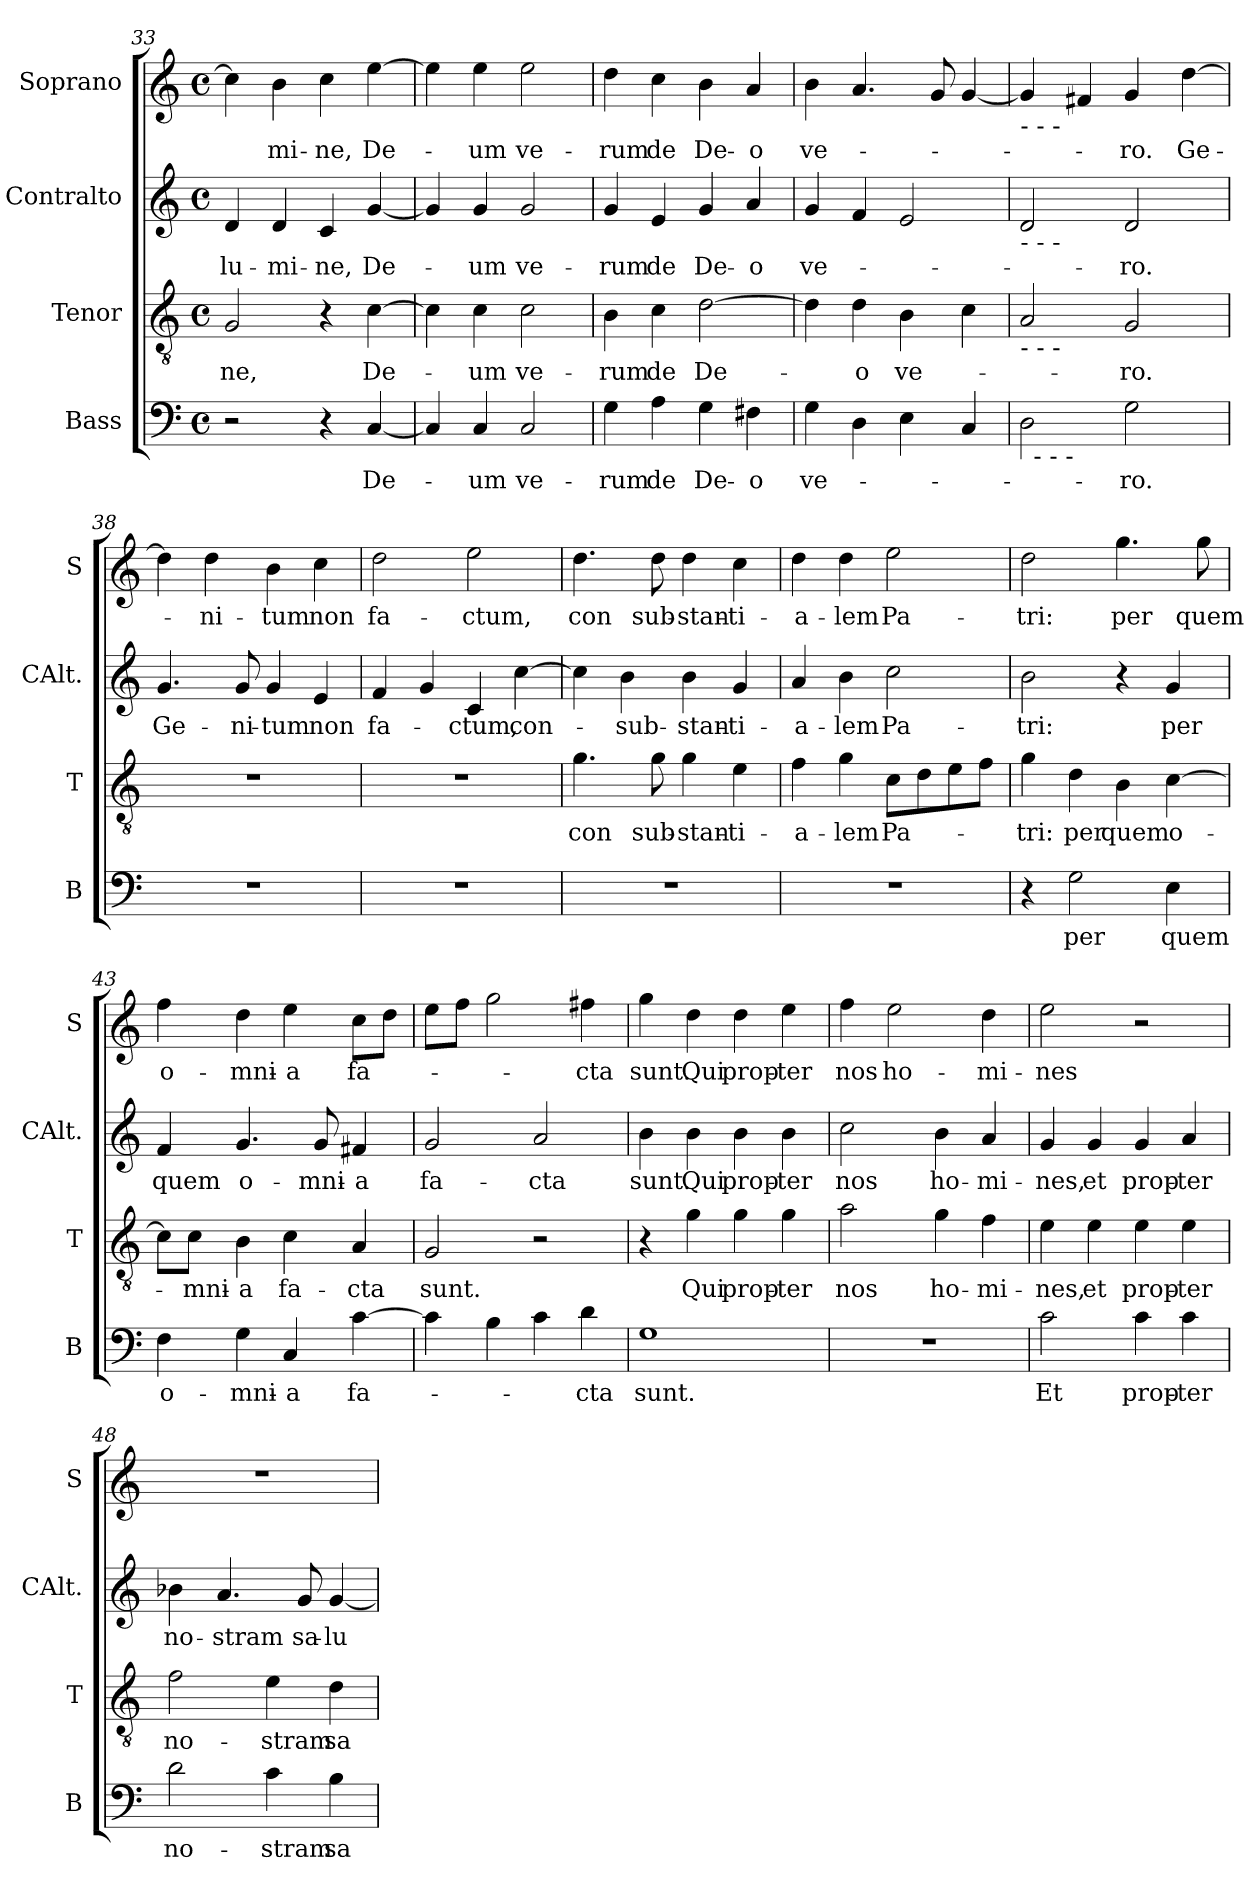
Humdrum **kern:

**kern	**text	**kern	**text	**kern	**text	**kern	**text
*part4	*part4	*part3	*part3	*part2	*part2	*part1	*part1
*staff4	*staff4	*staff3	*staff3	*staff2	*staff2	*staff1	*staff1
*I"Bass	*	*I"Tenor	*	*I"Contralto	*	*I"Soprano	*
*I'B	*	*I'T	*	*I'CAlt.	*	*I'S	*
!!LO:LB:g=z
*clefF4	*	*clefGv2	*	*clefG2	*	*clefG2	*
*k[]	*	*k[]	*	*k[]	*	*k[]	*
*C:	*	*C:	*	*C:	*	*C:	*
*M4/4	*	*M4/4	*	*M4/4	*	*M4/4	*
*met(c)	*	*met(c)	*	*met(c)	*	*met(c)	*
=33	=33	=33	=33	=33	=33	=33	=33
2r	.	2G/	-ne,	4d/	lu-	4cc\]	.
.	.	.	.	4d/	-mi-	4b\	-mi-
4r	.	4r	.	4c/	-ne,	4cc\	-ne,
[4C/	De-	[4c\	De-	[4g/	De-	[4ee\	De-
=34	=34	=34	=34	=34	=34	=34	=34
4C/]	.	4c\]	.	4g/]	.	4ee\]	.
4C/	-um	4c\	-um	4g/	-um	4ee\	-um
2C/	ve-	2c\	ve-	2g/	ve-	2ee\	ve-
=35	=35	=35	=35	=35	=35	=35	=35
4G\	-rum	4B\	-rum	4g/	-rum	4dd\	-rum
4A\	de	4c\	de	4e/	de	4cc\	de
4G\	De-	[2d\	De-	4g/	De-	4b\	De-
4F#X\	-o	.	.	4a/	-o	4a/	-o
=36	=36	=36	=36	=36	=36	=36	=36
4G\	ve-	4d\]	.	4g/	ve-	4b\	ve-
4D\	.	4d\	-o	4f/	.	4.a/	.
4E\	.	4B\	ve-	2e/	.	.	.
.	.	.	.	.	.	8g/	.
4C/	.	4c\	.	.	.	[4g/	.
!!LO:PB:g=z
=37	=37	=37	=37	=37	=37	=37	=37
!	!	!	!	!	!	!LO:TX:b:t=-        -        -	!
!	!	!	!	!LO:TX:b:t=-        -        -	!	!	!
!	!	!LO:TX:b:t=-        -        -	!	!	!	!	!
*^	*	*	*	*	*	*	*
2D\	32ryy	.	2A/	.	2d/	.	4g/]	.
!	!LO:TX:b:t=-        -        -	!	!	!	!	!	!	!
.	2ryy	.	.	.	.	.	.	.
.	.	.	.	.	.	.	4f#X/	.
2G\	.	-ro.	2G/	-ro.	2d/	-ro.	4g/	-ro.
.	4...ryy	.	.	.	.	.	.	.
.	.	.	.	.	.	.	[4dd\	Ge-
*v	*v	*	*	*	*	*	*	*
=38	=38	=38	=38	=38	=38	=38	=38
1r	.	1r	.	4.g/	Ge-	4dd\]	.
.	.	.	.	.	.	4dd\	-ni-
.	.	.	.	8g/	-ni-	.	.
.	.	.	.	4g/	-tum	4b\	-tum
.	.	.	.	4e/	non	4cc\	non
=39	=39	=39	=39	=39	=39	=39	=39
1r	.	1r	.	4f/	fa-	2dd\	fa-
.	.	.	.	4g/	.	.	.
.	.	.	.	4c/	-ctum,	2ee\	-ctum,
.	.	.	.	[4cc\	con-	.	.
=40	=40	=40	=40	=40	=40	=40	=40
1r	.	4.g\	con	4cc\]	.	4.dd\	con
.	.	.	.	4b\	-sub-	.	.
.	.	8g\	sub-	.	.	8dd\	sub-
.	.	4g\	-stan-	4b\	-stan-	4dd\	-stan-
.	.	4e\	-ti-	4g/	-ti-	4cc\	-ti-
!!LO:LB:g=z
=41	=41	=41	=41	=41	=41	=41	=41
1r	.	4f\	-a-	4a/	-a-	4dd\	-a-
.	.	4g\	-lem	4b\	-lem	4dd\	-lem
.	.	8c\L	Pa-	2cc\	Pa-	2ee\	Pa-
.	.	8d\	.	.	.	.	.
.	.	8e\	.	.	.	.	.
.	.	8f\J	.	.	.	.	.
=42	=42	=42	=42	=42	=42	=42	=42
4r	.	4g\	-tri:	2b\	-tri:	2dd\	-tri:
2G\	per	4d\	per	.	.	.	.
.	.	4B\	quem	4r	.	4.gg\	per
4E\	quem	[4c\	o-	4g/	per	.	.
.	.	.	.	.	.	8gg\	quem
=43	=43	=43	=43	=43	=43	=43	=43
4F\	o-	8c\L]	.	4f/	quem	4ff\	o-
.	.	8c\J	-mni-	.	.	.	.
4G\	-mni-	4B\	-a	4.g/	o-	4dd\	-mni-
4C/	-a	4c\	fa-	.	.	4ee\	-a
.	.	.	.	8g/	-mni-	.	.
[4c\	fa-	4A/	-cta	4f#X/	-a	8cc\L	fa-
.	.	.	.	.	.	8dd\J	.
=44	=44	=44	=44	=44	=44	=44	=44
4c\]	.	2G/	sunt.	2g/	fa-	8ee\L	.
.	.	.	.	.	.	8ff\J	.
4B\	.	.	.	.	.	2gg\	.
4c\	.	2r	.	2a/	-cta	.	.
4d\	-cta	.	.	.	.	4ff#X\	-cta
!!LO:LB:g=z
=45	=45	=45	=45	=45	=45	=45	=45
1G	sunt.	4r	.	4b\	sunt.	4gg\	sunt.
.	.	4g\	Qui	4b\	Qui	4dd\	Qui
.	.	4g\	prop-	4b\	prop-	4dd\	prop-
.	.	4g\	-ter	4b\	-ter	4ee\	-ter
=46	=46	=46	=46	=46	=46	=46	=46
1r	.	2a\	nos	2cc\	nos	4ff\	nos
.	.	.	.	.	.	2ee\	ho-
.	.	4g\	ho-	4b\	ho-	.	.
.	.	4f\	-mi-	4a/	-mi-	4dd\	-mi-
=47	=47	=47	=47	=47	=47	=47	=47
2c\	Et	4e\	-nes,	4g/	-nes,	2ee\	-nes
.	.	4e\	et	4g/	et	.	.
4c\	prop-	4e\	prop-	4g/	prop-	2r	.
4c\	-ter	4e\	-ter	4a/	-ter	.	.
=48	=48	=48	=48	=48	=48	=48	=48
2d\	no-	2f\	no-	4b-X\	no-	1r	.
.	.	.	.	4.a/	-stram	.	.
4c\	-stram	4e\	-stram	.	.	.	.
.	.	.	.	8g/	sa-	.	.
4B\	sa-	4d\	sa-	[4g/	-lu-	.	.
=	=	=	=	=	=	=	=
*-	*-	*-	*-	*-	*-	*-	*-
